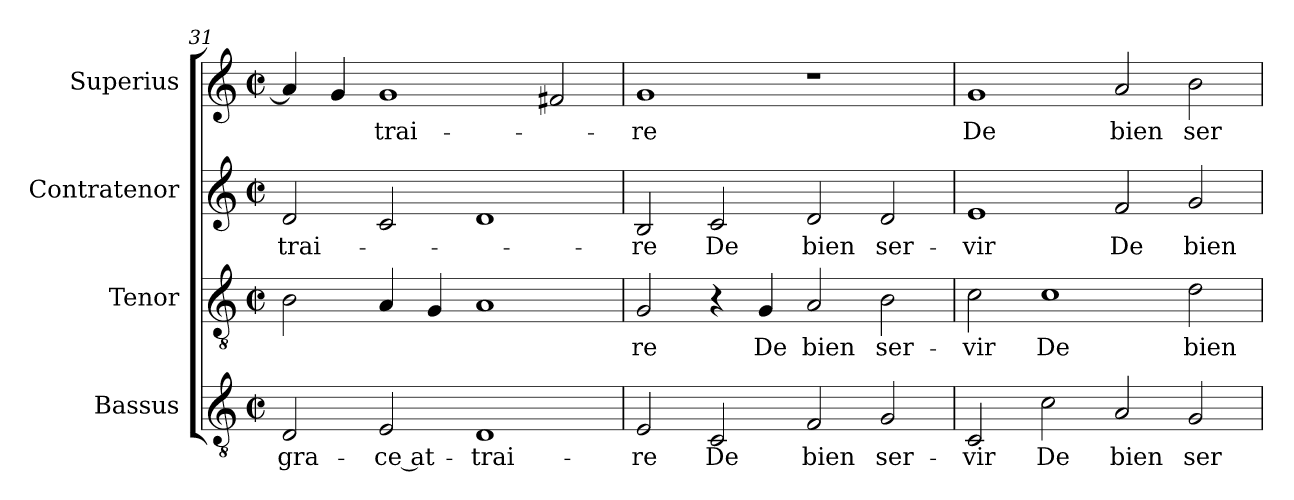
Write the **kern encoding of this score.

**kern	**text	**kern	**text	**kern	**text	**kern	**text
*part4	*part4	*part3	*part3	*part2	*part2	*part1	*part1
*staff4	*staff4	*staff3	*staff3	*staff2	*staff2	*staff1	*staff1
*I"Bassus	*	*I"Tenor	*	*I"Contratenor	*	*I"Superius	*
*	*	*I'T.	*	*	*	*I'S.	*
*clefGv2	*	*clefGv2	*	*clefG2	*	*clefG2	*
*k[]	*	*k[]	*	*k[]	*	*k[]	*
*C:	*	*C:	*	*C:	*	*C:	*
*M2/2	*	*M2/2	*	*M2/2	*	*M2/2	*
*met(c|)	*	*met(c|)	*	*met(c|)	*	*met(c|)	*
=31	=31	=31	=31	=31	=31	=31	=31
2D/	gra-	2B\	.	2d/	-trai-	4a/]	.
.	.	.	.	.	.	4g/	.
2E/	-ce at-	4A/	.	2c/	.	1g/	-trai-
.	.	4G/	.	.	.	.	.
1D/	-trai-	1A/	.	1d/	.	.	.
.	.	.	.	.	.	2f#X/	.
=32	=32	=32	=32	=32	=32	=32	=32
2E/	-re	2G/	-re	2B/	-re	1g/	-re
2C/	De	4r	.	2c/	De	.	.
.	.	4G/	De	.	.	.	.
2F/	bien	2A/	bien	2d/	bien	1r	.
2G/	ser-	2B\	ser-	2d/	ser-	.	.
=33	=33	=33	=33	=33	=33	=33	=33
2C/	-vir	2c\	-vir	1e/	-vir	1g/	De
2c\	De	1c\	De	.	.	.	.
2A/	bien	.	.	2f/	De	2a/	bien
2G/	ser-	2d\	bien	2g/	bien	2b\	ser-
=	=	=	=	=	=	=	=
*-	*-	*-	*-	*-	*-	*-	*-
